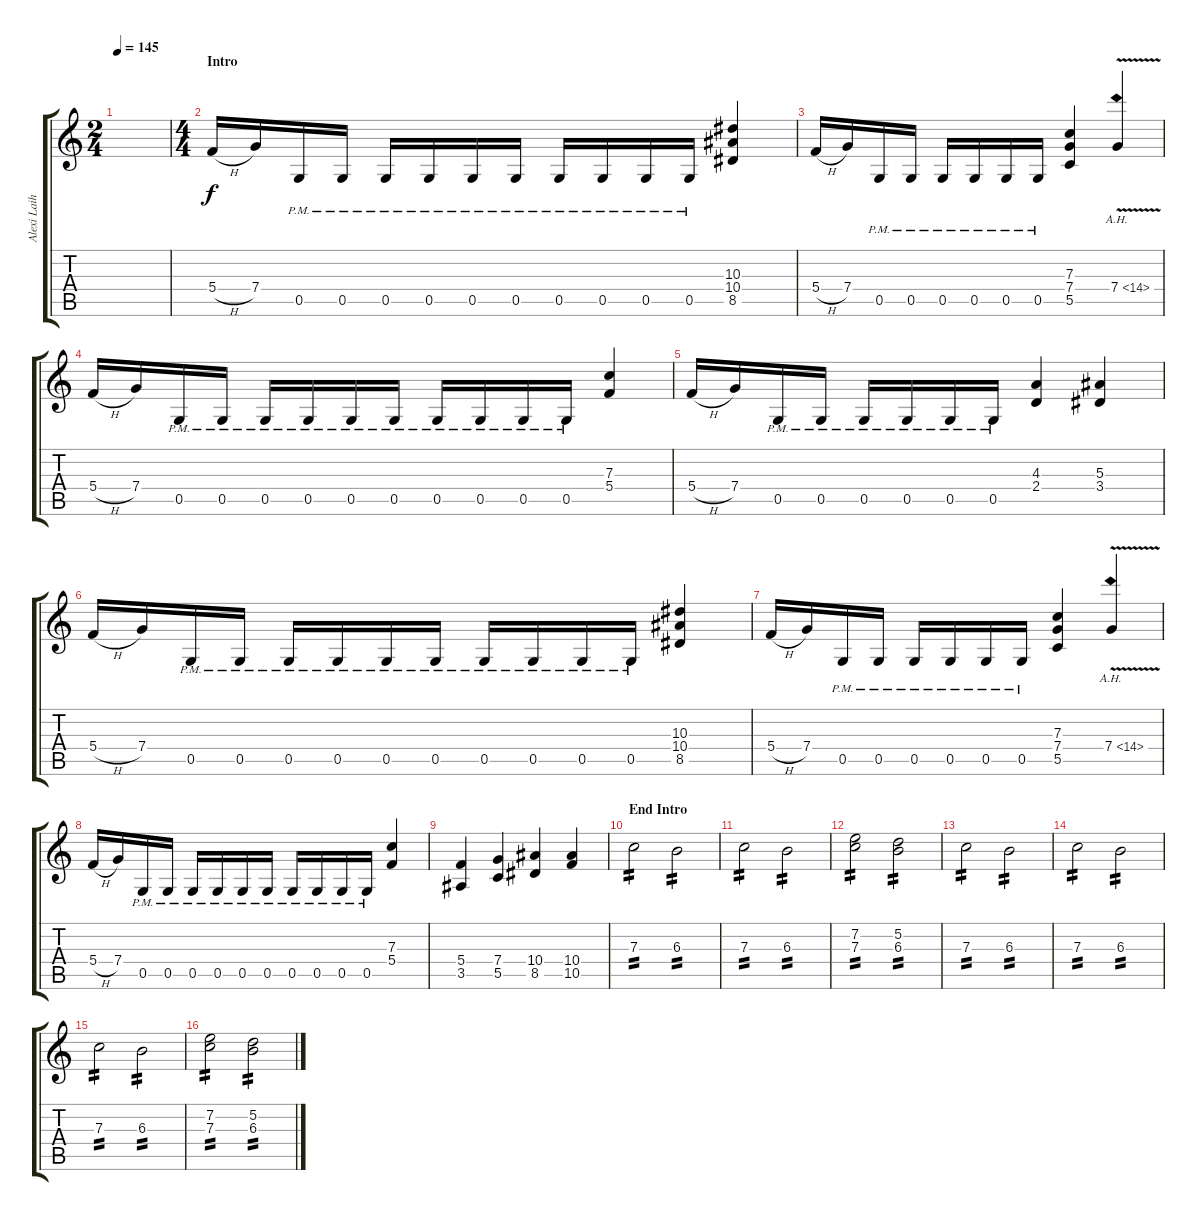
\track ("Alexi Laiho" "Alexi Laih") {instrument distortionguitar}
\staff {score tabs}
\tuning (D4 A3 F3 C3 G2 D2) {hide}
\ts (2 4)
\tempo 145
\clef g2
\ks c
|
\ts (4 4)
\section ("" "Intro")
5.4{h}.16 7.4.16 0.5{pm}.16 0.5{pm}.16 0.5{pm}.16 0.5{pm}.16 0.5{pm}.16 0.5{pm}.16 0.5{pm}.16 0.5{pm}.16 0.5{pm}.16 0.5{pm}.16 (10.3 10.4 8.5).4 |
5.4{h}.16 7.4.16 0.5{pm}.16 0.5{pm}.16 0.5{pm}.16 0.5{pm}.16 0.5{pm}.16 0.5{pm}.16 (7.3 7.4 5.5).4 7.4{ah 7 v}.4 |
5.4{h}.16 7.4.16 0.5{pm}.16 0.5{pm}.16 0.5{pm}.16 0.5{pm}.16 0.5{pm}.16 0.5{pm}.16 0.5{pm}.16 0.5{pm}.16 0.5{pm}.16 0.5{pm}.16 (7.3 5.4).4 |
5.4{h}.16 7.4.16 0.5{pm}.16 0.5{pm}.16 0.5{pm}.16 0.5{pm}.16 0.5{pm}.16 0.5{pm}.16 (4.3 2.4).4 (5.3 3.4).4 |
5.4{h}.16 7.4.16 0.5{pm}.16 0.5{pm}.16 0.5{pm}.16 0.5{pm}.16 0.5{pm}.16 0.5{pm}.16 0.5{pm}.16 0.5{pm}.16 0.5{pm}.16 0.5{pm}.16 (10.3 10.4 8.5).4 |
5.4{h}.16 7.4.16 0.5{pm}.16 0.5{pm}.16 0.5{pm}.16 0.5{pm}.16 0.5{pm}.16 0.5{pm}.16 (7.3 7.4 5.5).4 7.4{ah 7 v}.4 |
5.4{h}.16 7.4.16 0.5{pm}.16 0.5{pm}.16 0.5{pm}.16 0.5{pm}.16 0.5{pm}.16 0.5{pm}.16 0.5{pm}.16 0.5{pm}.16 0.5{pm}.16 0.5{pm}.16 (7.3 5.4).4 |
(5.4 3.5).4 (7.4 5.5).4 (10.4 8.5).4 (10.4 10.5).4 |
\section ("" "End Intro")
7.3.2{tp 2} 6.3.2{tp 2} |
7.3.2{tp 2} 6.3.2{tp 2} |
(7.2 7.3).2{tp 2} (5.2 6.3).2{tp 2} |
7.3.2{tp 2} 6.3.2{tp 2} |
7.3.2{tp 2} 6.3.2{tp 2} |
7.3.2{tp 2} 6.3.2{tp 2} |
(7.2 7.3).2{tp 2} (5.2 6.3).2{tp 2}
